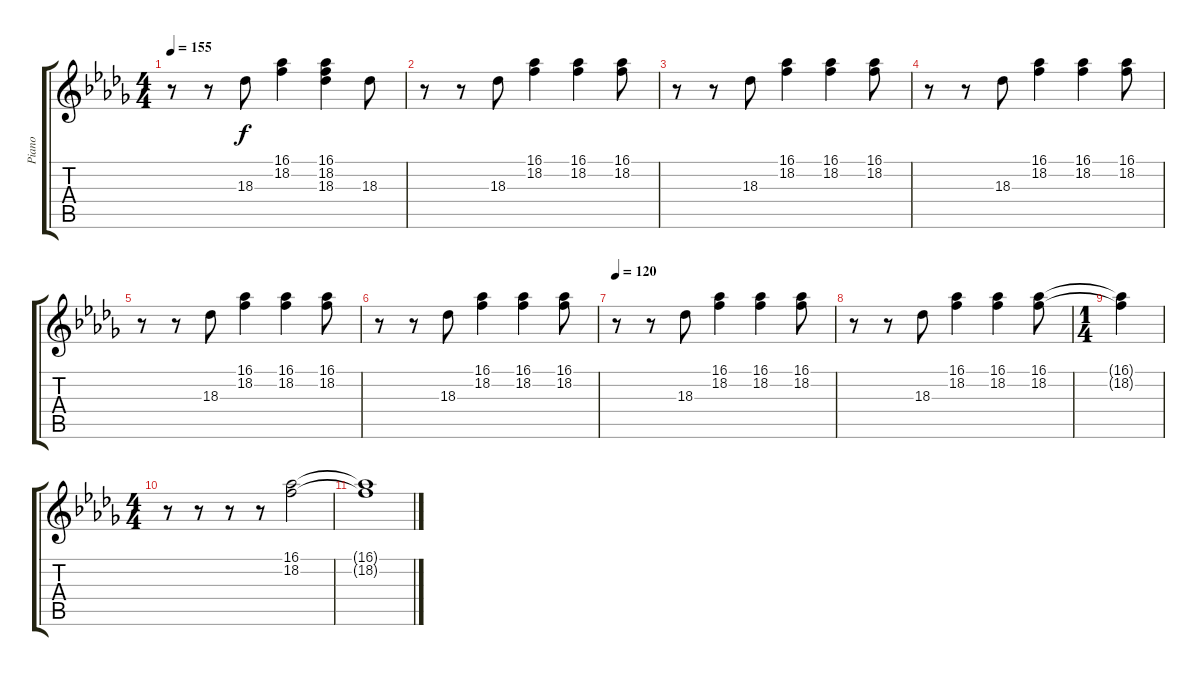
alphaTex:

\track ("Piano" "Piano") {instrument acousticgrandpiano}
\staff {score tabs}
\tuning (E4 B3 G3 D3 A2 E2) {hide}
\ts (4 4)
\tempo 155
\clef g2
\ks db
r.8{dy f} r.8 18.3.8 (16.1 18.2).4 (16.1 18.2 18.3).4 18.3.8 |
r.8 r.8 18.3.8 (16.1 18.2).4 (16.1 18.2).4 (16.1 18.2).8 |
r.8 r.8 18.3.8 (16.1 18.2).4 (16.1 18.2).4 (16.1 18.2).8 |
r.8 r.8 18.3.8 (16.1 18.2).4 (16.1 18.2).4 (16.1 18.2).8 |
r.8 r.8 18.3.8 (16.1 18.2).4 (16.1 18.2).4 (16.1 18.2).8 |
r.8 r.8 18.3.8 (16.1 18.2).4 (16.1 18.2).4 (16.1 18.2).8 |
\tempo 120
r.8 r.8 18.3.8 (16.1 18.2).4 (16.1 18.2).4 (16.1 18.2).8 |
r.8 r.8 18.3.8 (16.1 18.2).4 (16.1 18.2).4 (16.1 18.2).8 |
\ts (1 4)
(16.1{t} 18.2{t}).4 |
\ts (4 4)
r.8 r.8 r.8 r.8 (16.1 18.2).2 |
(16.1{t} 18.2{t}).1
